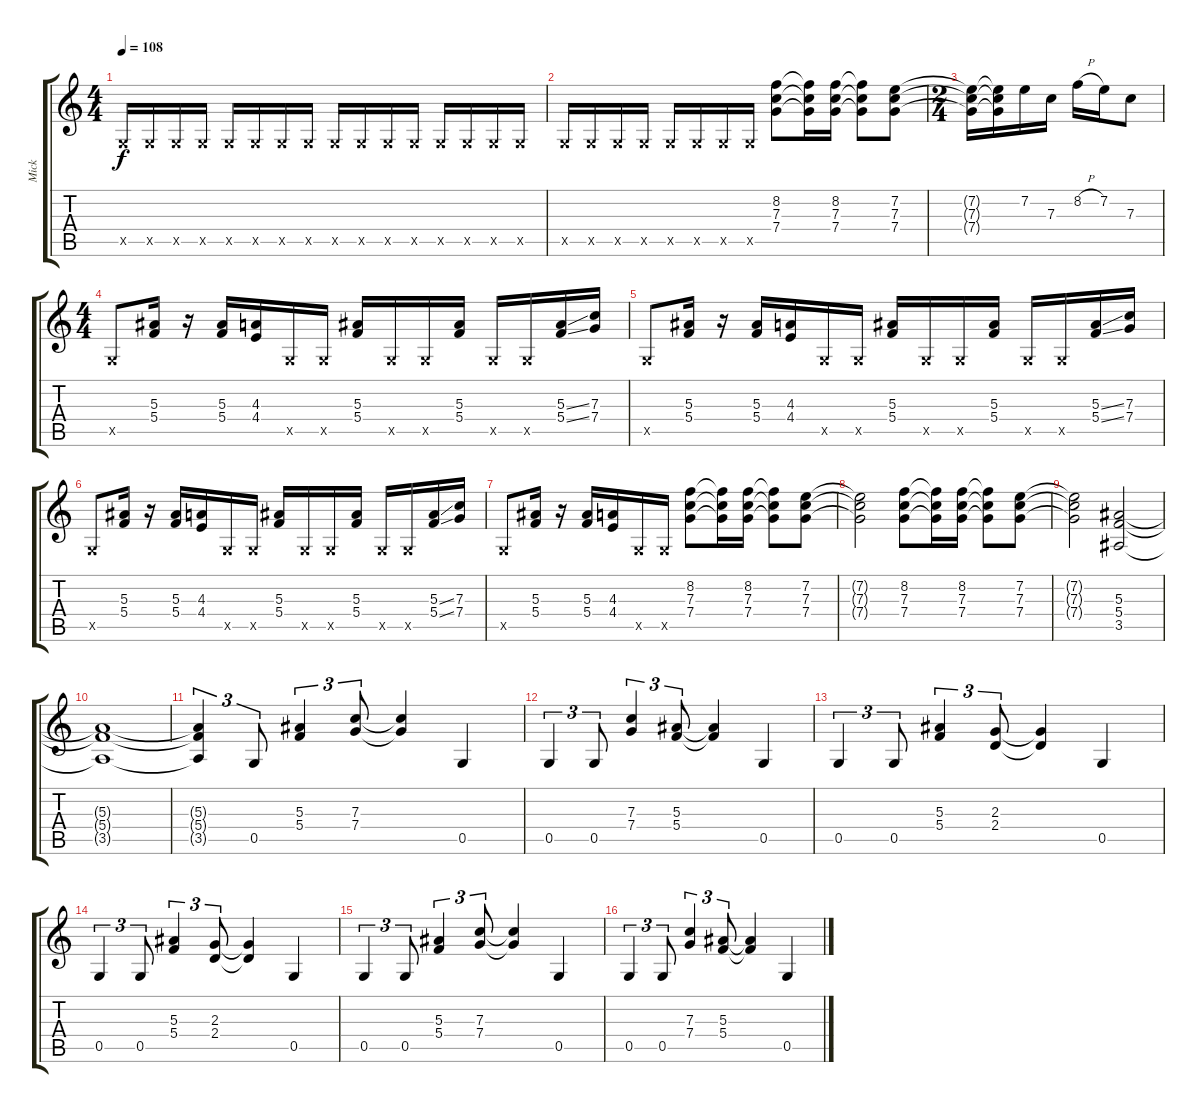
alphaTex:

\track ("Mick" "Mick") {instrument overdrivenguitar}
\staff {score tabs}
\tuning (D4 A3 F3 C3 G2 D2) {hide}
\ts (4 4)
\tempo 108
\clef g2
\ks c
0.5{x}.16{dy f} 0.5{x}.16 0.5{x}.16 0.5{x}.16 0.5{x}.16 0.5{x}.16 0.5{x}.16 0.5{x}.16 0.5{x}.16 0.5{x}.16 0.5{x}.16 0.5{x}.16 0.5{x}.16 0.5{x}.16 0.5{x}.16 0.5{x}.16 |
0.5{x}.16 0.5{x}.16 0.5{x}.16 0.5{x}.16 0.5{x}.16 0.5{x}.16 0.5{x}.16 0.5{x}.16 (8.2 7.3 7.4).8 (8.2{t} 7.3{t} 7.4{t}).16 (8.2 7.3 7.4).16 (8.2{t} 7.3{t} 7.4{t}).8 (7.2 7.3 7.4).8 |
\ts (2 4)
(7.2{t} 7.3{t} 7.4{t}).16 (7.2{t} 7.3{t} 7.4{t}).16 7.2.16 7.3.16 8.2{h}.16 7.2.16 7.3.8 |
\ts (4 4)
0.5{x}.8 (5.3 5.4).16 r.16 (5.3 5.4).16 (4.3 4.4).16 0.5{x}.16 0.5{x}.16 (5.3 5.4).16 0.5{x}.16 0.5{x}.16 (5.3 5.4).16 0.5{x}.16 0.5{x}.16 (5.3{ss} 5.4{ss}).16 (7.3 7.4).16 |
0.5{x}.8 (5.3 5.4).16 r.16 (5.3 5.4).16 (4.3 4.4).16 0.5{x}.16 0.5{x}.16 (5.3 5.4).16 0.5{x}.16 0.5{x}.16 (5.3 5.4).16 0.5{x}.16 0.5{x}.16 (5.3{ss} 5.4{ss}).16 (7.3 7.4).16 |
0.5{x}.8 (5.3 5.4).16 r.16 (5.3 5.4).16 (4.3 4.4).16 0.5{x}.16 0.5{x}.16 (5.3 5.4).16 0.5{x}.16 0.5{x}.16 (5.3 5.4).16 0.5{x}.16 0.5{x}.16 (5.3{ss} 5.4{ss}).16 (7.3 7.4).16 |
0.5{x}.8 (5.3 5.4).16 r.16 (5.3 5.4).16 (4.3 4.4).16 0.5{x}.16 0.5{x}.16 (8.2 7.3 7.4).8 (8.2{t} 7.3{t} 7.4{t}).16 (8.2 7.3 7.4).16 (8.2{t} 7.3{t} 7.4{t}).8 (7.2 7.3 7.4).8 |
(7.2{t} 7.3{t} 7.4{t}).2 (8.2 7.3 7.4).8 (8.2{t} 7.3{t} 7.4{t}).16 (8.2 7.3 7.4).16 (8.2{t} 7.3{t} 7.4{t}).8 (7.2 7.3 7.4).8 |
(7.2{t} 7.3{t} 7.4{t}).2 (5.3 5.4 3.5).2 |
(5.3{t} 5.4{t} 3.5{t}).1 |
(5.3{t} 5.4{t} 3.5{t}).4{tu (3 2)} 0.5.8{tu (3 2)} (5.3 5.4).4{tu (3 2)} (7.3 7.4).8{tu (3 2)} (7.3{t} 7.4{t}).4 0.5.4 |
0.5.4{tu (3 2)} 0.5.8{tu (3 2)} (7.3 7.4).4{tu (3 2)} (5.3 5.4).8{tu (3 2)} (5.3{t} 5.4{t}).4 0.5.4 |
0.5.4{tu (3 2)} 0.5.8{tu (3 2)} (5.3 5.4).4{tu (3 2)} (2.3 2.4).8{tu (3 2)} (2.3{t} 2.4{t}).4 0.5.4 |
0.5.4{tu (3 2)} 0.5.8{tu (3 2)} (5.3 5.4).4{tu (3 2)} (2.3 2.4).8{tu (3 2)} (2.3{t} 2.4{t}).4 0.5.4 |
0.5.4{tu (3 2)} 0.5.8{tu (3 2)} (5.3 5.4).4{tu (3 2)} (7.3 7.4).8{tu (3 2)} (7.3{t} 7.4{t}).4 0.5.4 |
0.5.4{tu (3 2)} 0.5.8{tu (3 2)} (7.3 7.4).4{tu (3 2)} (5.3 5.4).8{tu (3 2)} (5.3{t} 5.4{t}).4 0.5.4
